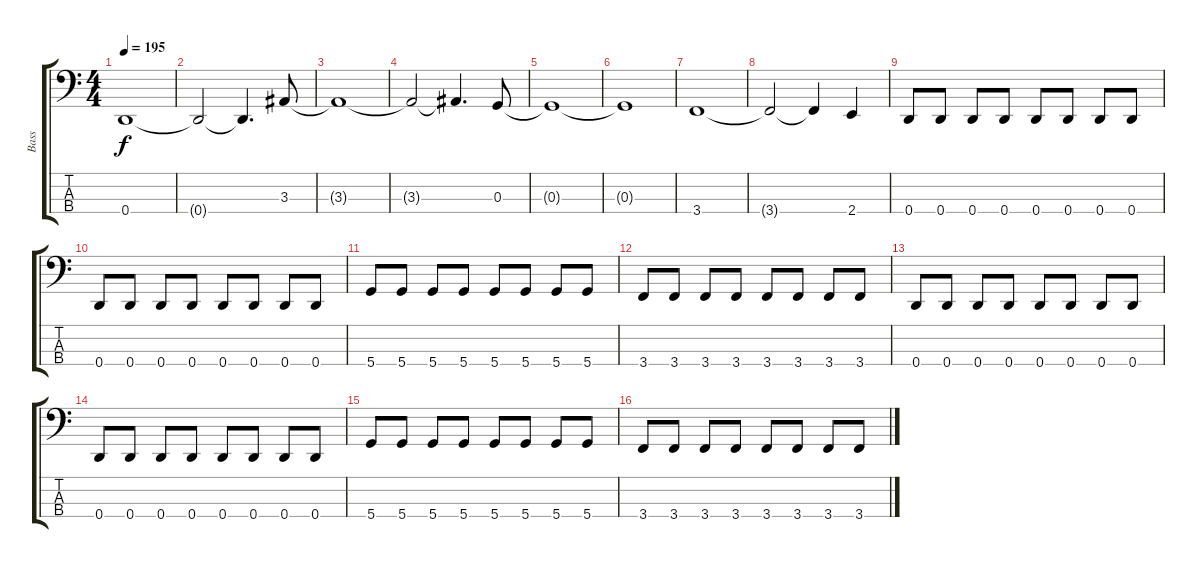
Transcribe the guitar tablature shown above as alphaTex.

\track ("Bass" "Bass") {instrument electricbasspick}
\staff {score tabs}
\tuning (F2 C2 G1 D1) {hide}
\ts (4 4)
\tempo 195
\clef f4
\ks c
0.4.1{dy f} |
0.4{t}.2 0.4{t}.4{d} 3.3.8 |
3.3{t}.1 |
3.3{t}.2 3.3{t}.4{d} 0.3.8 |
0.3{t}.1 |
0.3{t}.1 |
3.4.1 |
3.4{t}.2 3.4{t}.4 2.4.4 |
0.4.8 0.4.8 0.4.8 0.4.8 0.4.8 0.4.8 0.4.8 0.4.8 |
0.4.8 0.4.8 0.4.8 0.4.8 0.4.8 0.4.8 0.4.8 0.4.8 |
5.4.8 5.4.8 5.4.8 5.4.8 5.4.8 5.4.8 5.4.8 5.4.8 |
3.4.8 3.4.8 3.4.8 3.4.8 3.4.8 3.4.8 3.4.8 3.4.8 |
0.4.8 0.4.8 0.4.8 0.4.8 0.4.8 0.4.8 0.4.8 0.4.8 |
0.4.8 0.4.8 0.4.8 0.4.8 0.4.8 0.4.8 0.4.8 0.4.8 |
5.4.8 5.4.8 5.4.8 5.4.8 5.4.8 5.4.8 5.4.8 5.4.8 |
3.4.8 3.4.8 3.4.8 3.4.8 3.4.8 3.4.8 3.4.8 3.4.8
